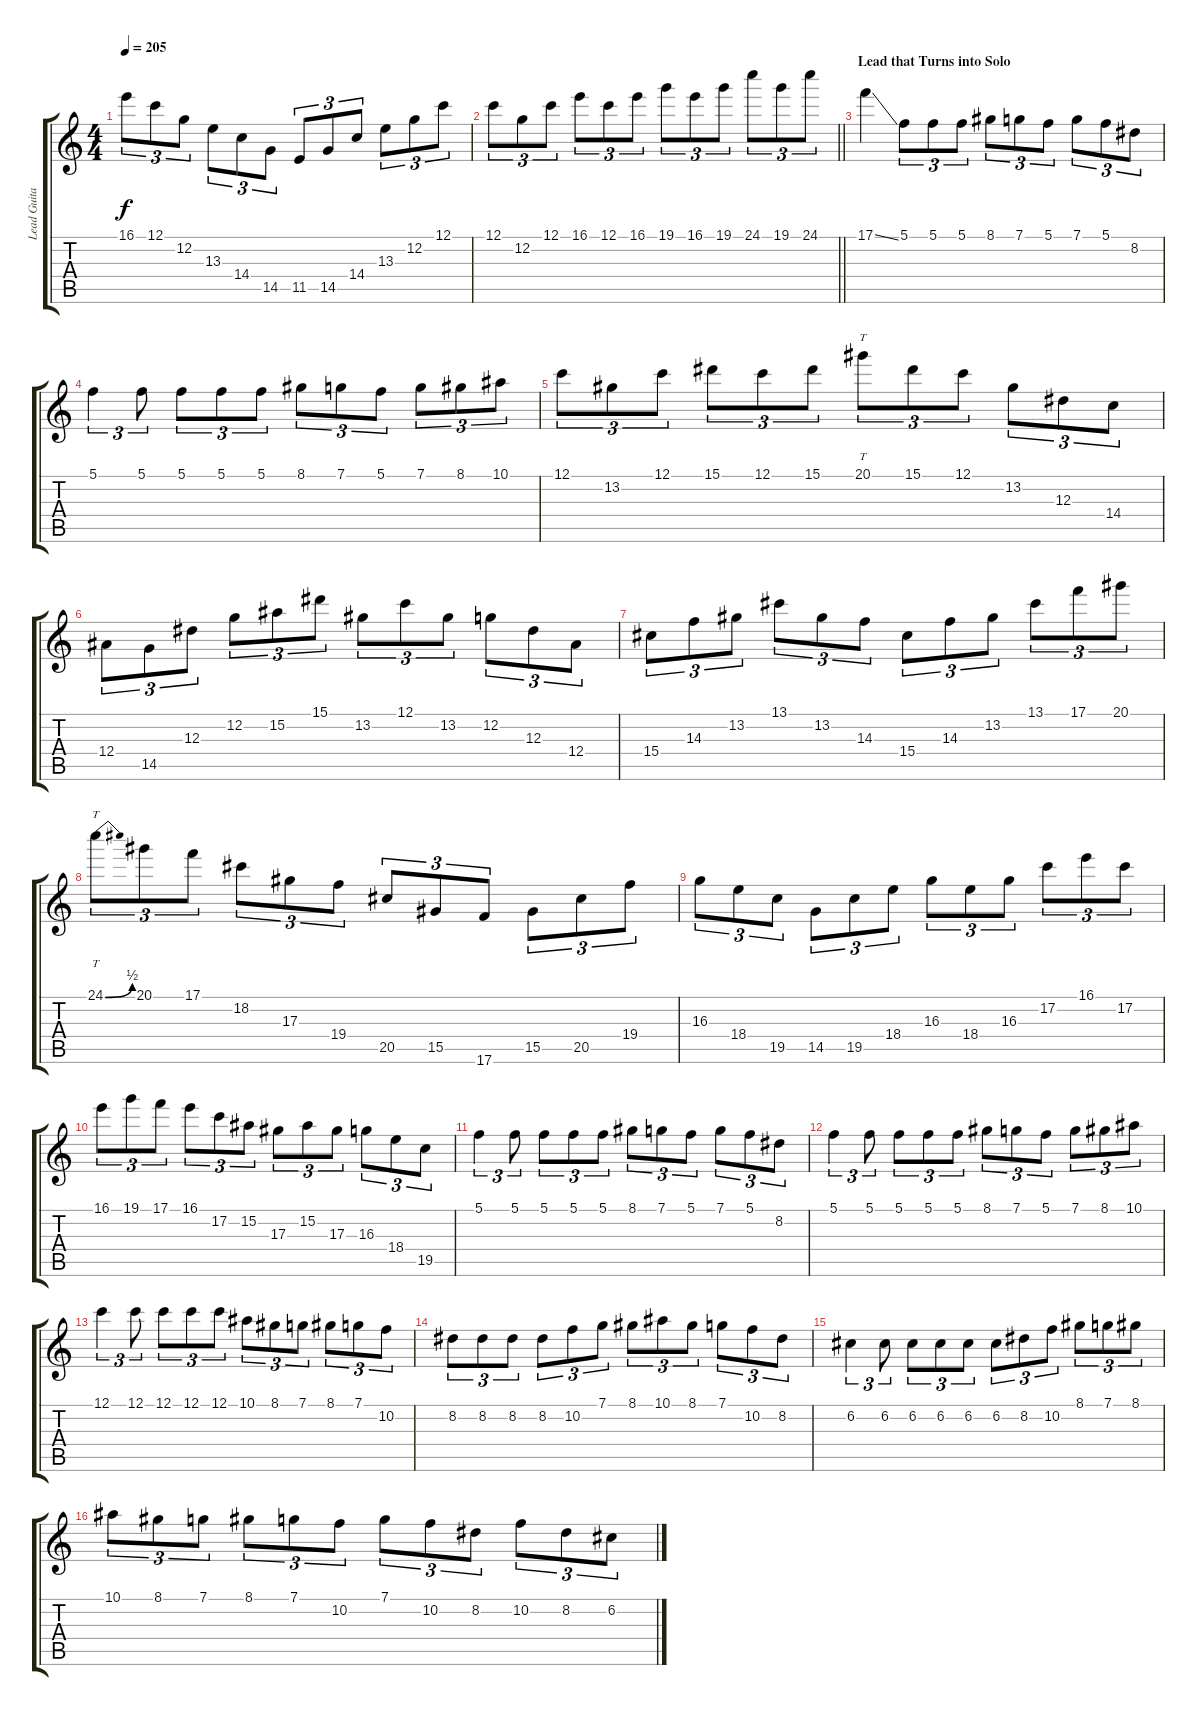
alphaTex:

\track ("Lead Guitar" "Lead Guita") {instrument distortionguitar}
\staff {score tabs}
\tuning (C4 G3 Eb3 Bb2 F2 C2) {hide}
\ts (4 4)
\tempo 205
\clef g2
\ks c
16.1.8{tu (3 2) dy f} 12.1.8{tu (3 2)} 12.2.8{tu (3 2)} 13.3.8{tu (3 2)} 14.4.8{tu (3 2)} 14.5.8{tu (3 2)} 11.5.8{tu (3 2)} 14.5.8{tu (3 2)} 14.4.8{tu (3 2)} 13.3.8{tu (3 2)} 12.2.8{tu (3 2)} 12.1.8{tu (3 2)} |
\barLineRight lightlight
12.1.8{tu (3 2)} 12.2.8{tu (3 2)} 12.1.8{tu (3 2)} 16.1.8{tu (3 2)} 12.1.8{tu (3 2)} 16.1.8{tu (3 2)} 19.1.8{tu (3 2)} 16.1.8{tu (3 2)} 19.1.8{tu (3 2)} 24.1.8{tu (3 2)} 19.1.8{tu (3 2)} 24.1.8{tu (3 2)} |
\section ("" "Lead that Turns into Solo")
17.1{ss}.4 5.1.8{tu (3 2)} 5.1.8{tu (3 2)} 5.1.8{tu (3 2)} 8.1.8{tu (3 2)} 7.1.8{tu (3 2)} 5.1.8{tu (3 2)} 7.1.8{tu (3 2)} 5.1.8{tu (3 2)} 8.2.8{tu (3 2)} |
5.1.4{tu (3 2)} 5.1.8{tu (3 2)} 5.1.8{tu (3 2)} 5.1.8{tu (3 2)} 5.1.8{tu (3 2)} 8.1.8{tu (3 2)} 7.1.8{tu (3 2)} 5.1.8{tu (3 2)} 7.1.8{tu (3 2)} 8.1.8{tu (3 2)} 10.1.8{tu (3 2)} |
12.1.8{tu (3 2)} 13.2.8{tu (3 2)} 12.1.8{tu (3 2)} 15.1.8{tu (3 2)} 12.1.8{tu (3 2)} 15.1.8{tu (3 2)} 20.1.8{tt tu (3 2)} 15.1.8{tu (3 2)} 12.1.8{tu (3 2)} 13.2.8{tu (3 2)} 12.3.8{tu (3 2)} 14.4.8{tu (3 2)} |
12.4.8{tu (3 2)} 14.5.8{tu (3 2)} 12.3.8{tu (3 2)} 12.2.8{tu (3 2)} 15.2.8{tu (3 2)} 15.1.8{tu (3 2)} 13.2.8{tu (3 2)} 12.1.8{tu (3 2)} 13.2.8{tu (3 2)} 12.2.8{tu (3 2)} 12.3.8{tu (3 2)} 12.4.8{tu (3 2)} |
15.4.8{tu (3 2)} 14.3.8{tu (3 2)} 13.2.8{tu (3 2)} 13.1.8{tu (3 2)} 13.2.8{tu (3 2)} 14.3.8{tu (3 2)} 15.4.8{tu (3 2)} 14.3.8{tu (3 2)} 13.2.8{tu (3 2)} 13.1.8{tu (3 2)} 17.1.8{tu (3 2)} 20.1.8{tu (3 2)} |
24.1{be (bend 0 0 60 2)}.8{tt tu (3 2)} 20.1.8{tu (3 2)} 17.1.8{tu (3 2)} 18.2.8{tu (3 2)} 17.3.8{tu (3 2)} 19.4.8{tu (3 2)} 20.5.8{tu (3 2)} 15.5.8{tu (3 2)} 17.6.8{tu (3 2)} 15.5.8{tu (3 2)} 20.5.8{tu (3 2)} 19.4.8{tu (3 2)} |
16.3.8{tu (3 2)} 18.4.8{tu (3 2)} 19.5.8{tu (3 2)} 14.5.8{tu (3 2)} 19.5.8{tu (3 2)} 18.4.8{tu (3 2)} 16.3.8{tu (3 2)} 18.4.8{tu (3 2)} 16.3.8{tu (3 2)} 17.2.8{tu (3 2)} 16.1.8{tu (3 2)} 17.2.8{tu (3 2)} |
16.1.8{tu (3 2)} 19.1.8{tu (3 2)} 17.1.8{tu (3 2)} 16.1.8{tu (3 2)} 17.2.8{tu (3 2)} 15.2.8{tu (3 2)} 17.3.8{tu (3 2)} 15.2.8{tu (3 2)} 17.3.8{tu (3 2)} 16.3.8{tu (3 2)} 18.4.8{tu (3 2)} 19.5.8{tu (3 2)} |
5.1.4{tu (3 2)} 5.1.8{tu (3 2)} 5.1.8{tu (3 2)} 5.1.8{tu (3 2)} 5.1.8{tu (3 2)} 8.1.8{tu (3 2)} 7.1.8{tu (3 2)} 5.1.8{tu (3 2)} 7.1.8{tu (3 2)} 5.1.8{tu (3 2)} 8.2.8{tu (3 2)} |
5.1.4{tu (3 2)} 5.1.8{tu (3 2)} 5.1.8{tu (3 2)} 5.1.8{tu (3 2)} 5.1.8{tu (3 2)} 8.1.8{tu (3 2)} 7.1.8{tu (3 2)} 5.1.8{tu (3 2)} 7.1.8{tu (3 2)} 8.1.8{tu (3 2)} 10.1.8{tu (3 2)} |
12.1.4{tu (3 2)} 12.1.8{tu (3 2)} 12.1.8{tu (3 2)} 12.1.8{tu (3 2)} 12.1.8{tu (3 2)} 10.1.8{tu (3 2)} 8.1.8{tu (3 2)} 7.1.8{tu (3 2)} 8.1.8{tu (3 2)} 7.1.8{tu (3 2)} 10.2.8{tu (3 2)} |
8.2.8{tu (3 2)} 8.2.8{tu (3 2)} 8.2.8{tu (3 2)} 8.2.8{tu (3 2)} 10.2.8{tu (3 2)} 7.1.8{tu (3 2)} 8.1.8{tu (3 2)} 10.1.8{tu (3 2)} 8.1.8{tu (3 2)} 7.1.8{tu (3 2)} 10.2.8{tu (3 2)} 8.2.8{tu (3 2)} |
6.2.4{tu (3 2)} 6.2.8{tu (3 2)} 6.2.8{tu (3 2)} 6.2.8{tu (3 2)} 6.2.8{tu (3 2)} 6.2.8{tu (3 2)} 8.2.8{tu (3 2)} 10.2.8{tu (3 2)} 8.1.8{tu (3 2)} 7.1.8{tu (3 2)} 8.1.8{tu (3 2)} |
10.1.8{tu (3 2)} 8.1.8{tu (3 2)} 7.1.8{tu (3 2)} 8.1.8{tu (3 2)} 7.1.8{tu (3 2)} 10.2.8{tu (3 2)} 7.1.8{tu (3 2)} 10.2.8{tu (3 2)} 8.2.8{tu (3 2)} 10.2.8{tu (3 2)} 8.2.8{tu (3 2)} 6.2.8{tu (3 2)}
